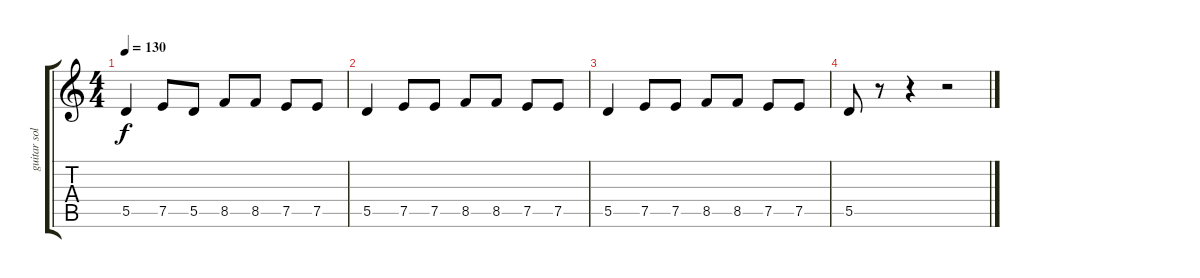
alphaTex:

\track ("guitar solo" "guitar sol") {instrument distortionguitar}
\staff {score tabs}
\tuning (E4 B3 G3 D3 A2 E2) {hide}
\ts (4 4)
\tempo 130
\clef g2
\ks c
5.5.4{dy f} 7.5.8 5.5.8 8.5.8 8.5.8 7.5.8 7.5.8 |
5.5.4 7.5.8 7.5.8 8.5.8 8.5.8 7.5.8 7.5.8 |
5.5.4 7.5.8 7.5.8 8.5.8 8.5.8 7.5.8 7.5.8 |
5.5.8 r.8 r.4 r.2
